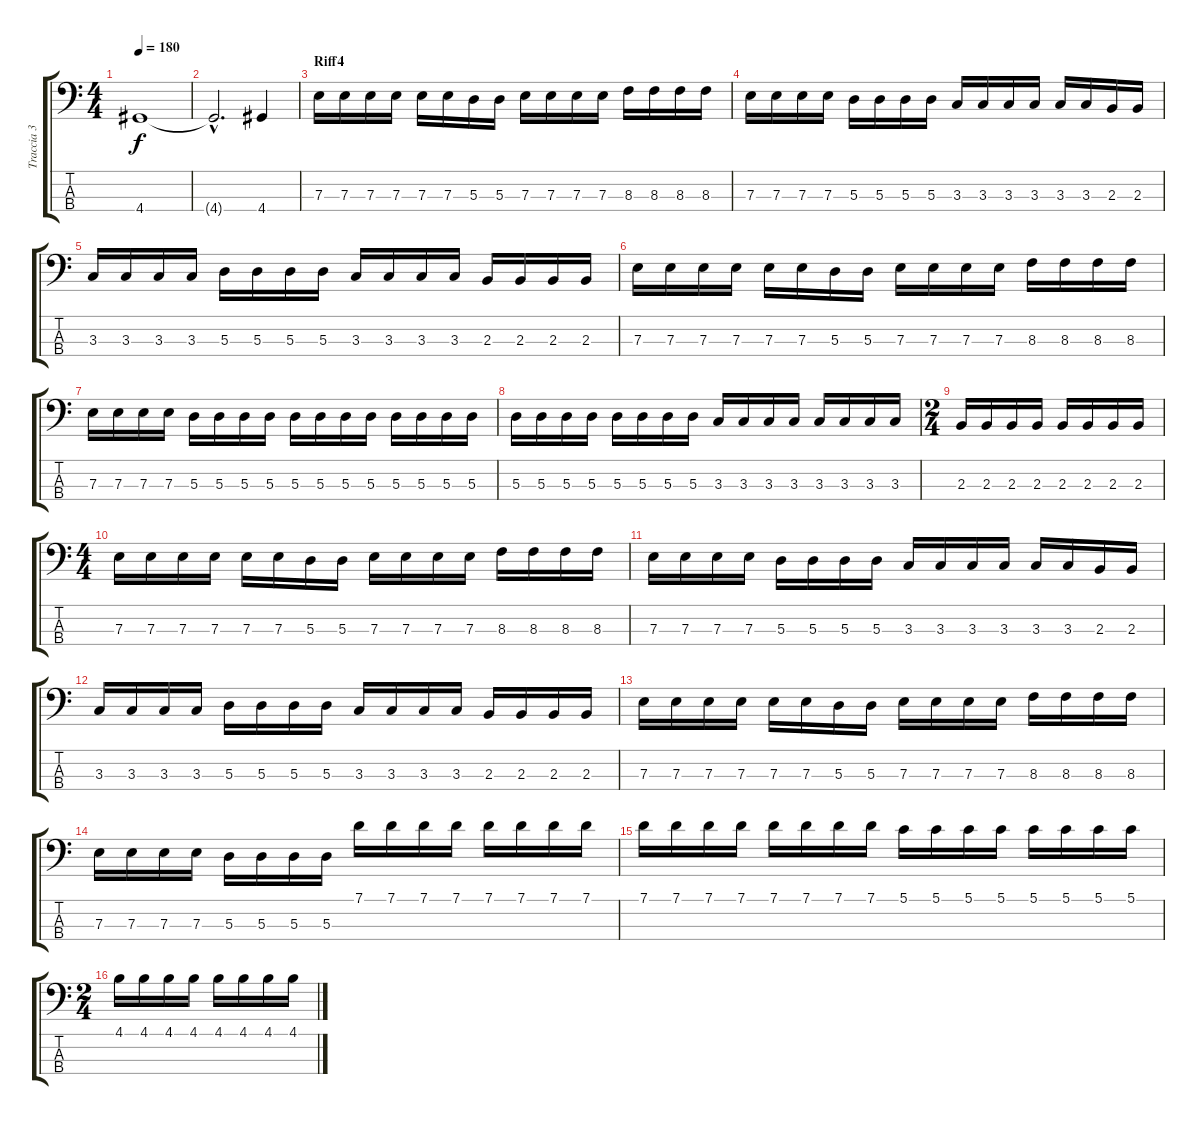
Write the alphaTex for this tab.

\track ("Traccia 3" "Traccia 3") {instrument electricbasspick}
\staff {score tabs}
\tuning (G2 D2 A1 E1) {hide}
\ts (4 4)
\tempo 180
\clef f4
\ks c
4.4.1{dy f} |
4.4{hac t}.2{d} 4.4.4 |
\section ("" "Riff4")
7.3.16 7.3.16 7.3.16 7.3.16 7.3.16 7.3.16 5.3.16 5.3.16 7.3.16 7.3.16 7.3.16 7.3.16 8.3.16 8.3.16 8.3.16 8.3.16 |
7.3.16 7.3.16 7.3.16 7.3.16 5.3.16 5.3.16 5.3.16 5.3.16 3.3.16 3.3.16 3.3.16 3.3.16 3.3.16 3.3.16 2.3.16 2.3.16 |
3.3.16 3.3.16 3.3.16 3.3.16 5.3.16 5.3.16 5.3.16 5.3.16 3.3.16 3.3.16 3.3.16 3.3.16 2.3.16 2.3.16 2.3.16 2.3.16 |
7.3.16 7.3.16 7.3.16 7.3.16 7.3.16 7.3.16 5.3.16 5.3.16 7.3.16 7.3.16 7.3.16 7.3.16 8.3.16 8.3.16 8.3.16 8.3.16 |
7.3.16 7.3.16 7.3.16 7.3.16 5.3.16 5.3.16 5.3.16 5.3.16 5.3.16 5.3.16 5.3.16 5.3.16 5.3.16 5.3.16 5.3.16 5.3.16 |
5.3.16 5.3.16 5.3.16 5.3.16 5.3.16 5.3.16 5.3.16 5.3.16 3.3.16 3.3.16 3.3.16 3.3.16 3.3.16 3.3.16 3.3.16 3.3.16 |
\ts (2 4)
2.3.16 2.3.16 2.3.16 2.3.16 2.3.16 2.3.16 2.3.16 2.3.16 |
\ts (4 4)
7.3.16 7.3.16 7.3.16 7.3.16 7.3.16 7.3.16 5.3.16 5.3.16 7.3.16 7.3.16 7.3.16 7.3.16 8.3.16 8.3.16 8.3.16 8.3.16 |
7.3.16 7.3.16 7.3.16 7.3.16 5.3.16 5.3.16 5.3.16 5.3.16 3.3.16 3.3.16 3.3.16 3.3.16 3.3.16 3.3.16 2.3.16 2.3.16 |
3.3.16 3.3.16 3.3.16 3.3.16 5.3.16 5.3.16 5.3.16 5.3.16 3.3.16 3.3.16 3.3.16 3.3.16 2.3.16 2.3.16 2.3.16 2.3.16 |
7.3.16 7.3.16 7.3.16 7.3.16 7.3.16 7.3.16 5.3.16 5.3.16 7.3.16 7.3.16 7.3.16 7.3.16 8.3.16 8.3.16 8.3.16 8.3.16 |
7.3.16 7.3.16 7.3.16 7.3.16 5.3.16 5.3.16 5.3.16 5.3.16 7.1.16 7.1.16 7.1.16 7.1.16 7.1.16 7.1.16 7.1.16 7.1.16 |
7.1.16 7.1.16 7.1.16 7.1.16 7.1.16 7.1.16 7.1.16 7.1.16 5.1.16 5.1.16 5.1.16 5.1.16 5.1.16 5.1.16 5.1.16 5.1.16 |
\ts (2 4)
4.1.16 4.1.16 4.1.16 4.1.16 4.1.16 4.1.16 4.1.16 4.1.16
